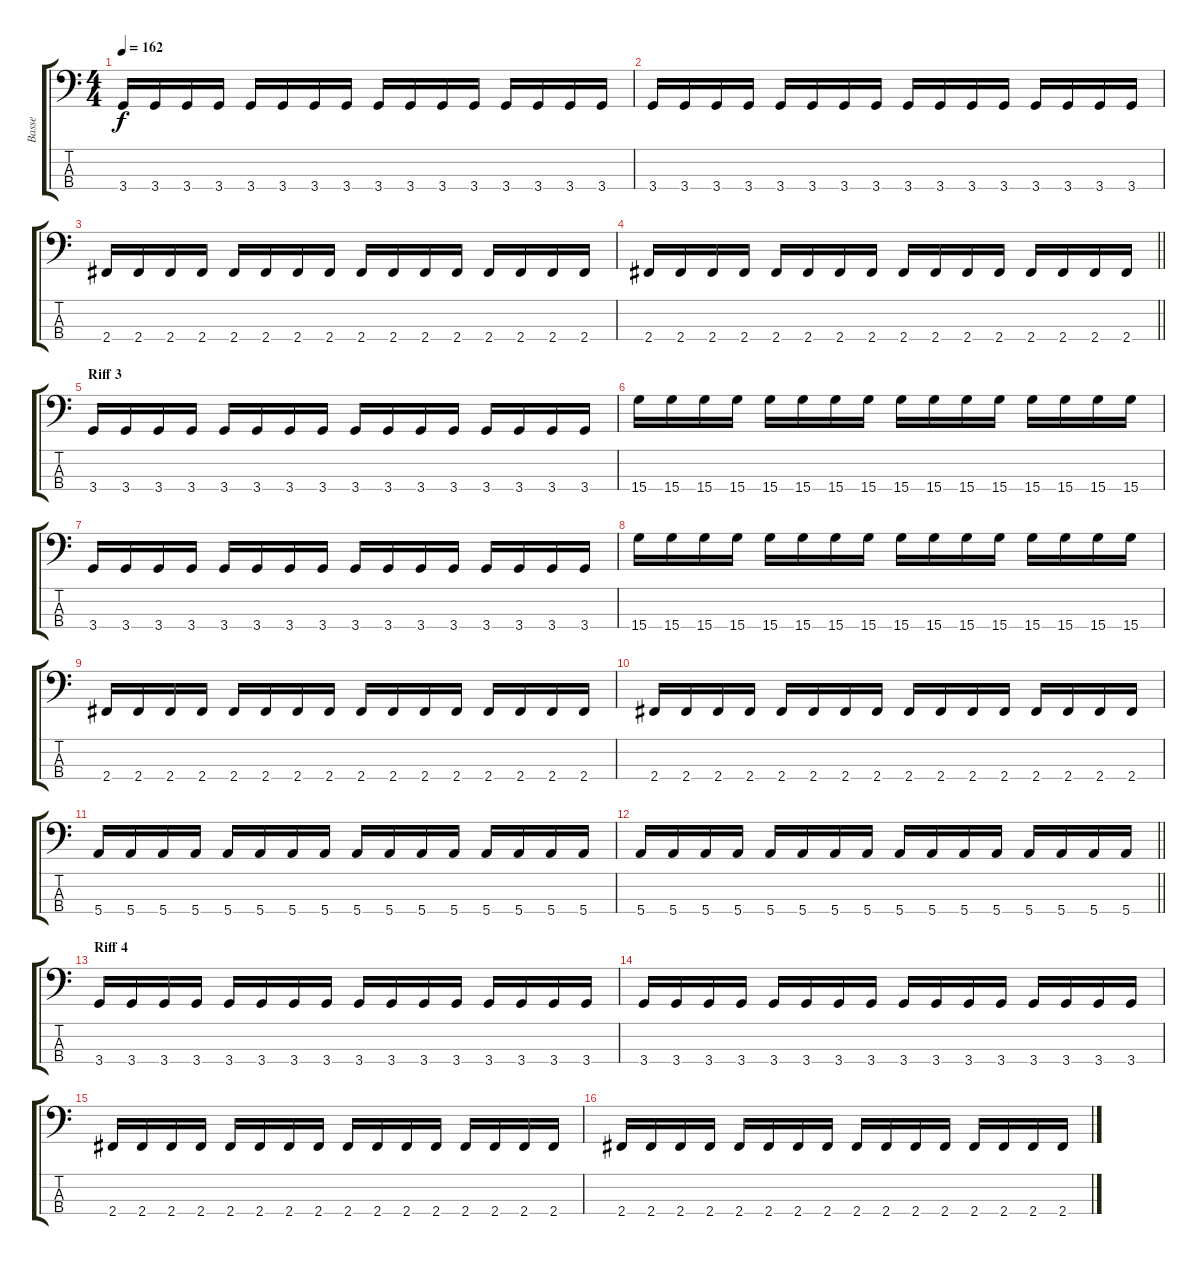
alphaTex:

\track ("Basse" "Basse") {instrument electricbassfinger}
\staff {score tabs}
\tuning (G2 D2 A1 E1) {hide}
\ts (4 4)
\tempo 162
\clef f4
\ks c
3.4.16{dy f} 3.4.16 3.4.16 3.4.16 3.4.16 3.4.16 3.4.16 3.4.16 3.4.16 3.4.16 3.4.16 3.4.16 3.4.16 3.4.16 3.4.16 3.4.16 |
3.4.16 3.4.16 3.4.16 3.4.16 3.4.16 3.4.16 3.4.16 3.4.16 3.4.16 3.4.16 3.4.16 3.4.16 3.4.16 3.4.16 3.4.16 3.4.16 |
2.4.16 2.4.16 2.4.16 2.4.16 2.4.16 2.4.16 2.4.16 2.4.16 2.4.16 2.4.16 2.4.16 2.4.16 2.4.16 2.4.16 2.4.16 2.4.16 |
\barLineRight lightlight
2.4.16 2.4.16 2.4.16 2.4.16 2.4.16 2.4.16 2.4.16 2.4.16 2.4.16 2.4.16 2.4.16 2.4.16 2.4.16 2.4.16 2.4.16 2.4.16 |
\section ("" "Riff 3")
3.4.16 3.4.16 3.4.16 3.4.16 3.4.16 3.4.16 3.4.16 3.4.16 3.4.16 3.4.16 3.4.16 3.4.16 3.4.16 3.4.16 3.4.16 3.4.16 |
15.4.16 15.4.16 15.4.16 15.4.16 15.4.16 15.4.16 15.4.16 15.4.16 15.4.16 15.4.16 15.4.16 15.4.16 15.4.16 15.4.16 15.4.16 15.4.16 |
3.4.16 3.4.16 3.4.16 3.4.16 3.4.16 3.4.16 3.4.16 3.4.16 3.4.16 3.4.16 3.4.16 3.4.16 3.4.16 3.4.16 3.4.16 3.4.16 |
15.4.16 15.4.16 15.4.16 15.4.16 15.4.16 15.4.16 15.4.16 15.4.16 15.4.16 15.4.16 15.4.16 15.4.16 15.4.16 15.4.16 15.4.16 15.4.16 |
2.4.16 2.4.16 2.4.16 2.4.16 2.4.16 2.4.16 2.4.16 2.4.16 2.4.16 2.4.16 2.4.16 2.4.16 2.4.16 2.4.16 2.4.16 2.4.16 |
2.4.16 2.4.16 2.4.16 2.4.16 2.4.16 2.4.16 2.4.16 2.4.16 2.4.16 2.4.16 2.4.16 2.4.16 2.4.16 2.4.16 2.4.16 2.4.16 |
5.4.16 5.4.16 5.4.16 5.4.16 5.4.16 5.4.16 5.4.16 5.4.16 5.4.16 5.4.16 5.4.16 5.4.16 5.4.16 5.4.16 5.4.16 5.4.16 |
\barLineRight lightlight
5.4.16 5.4.16 5.4.16 5.4.16 5.4.16 5.4.16 5.4.16 5.4.16 5.4.16 5.4.16 5.4.16 5.4.16 5.4.16 5.4.16 5.4.16 5.4.16 |
\section ("" "Riff 4")
3.4.16 3.4.16 3.4.16 3.4.16 3.4.16 3.4.16 3.4.16 3.4.16 3.4.16 3.4.16 3.4.16 3.4.16 3.4.16 3.4.16 3.4.16 3.4.16 |
3.4.16 3.4.16 3.4.16 3.4.16 3.4.16 3.4.16 3.4.16 3.4.16 3.4.16 3.4.16 3.4.16 3.4.16 3.4.16 3.4.16 3.4.16 3.4.16 |
2.4.16 2.4.16 2.4.16 2.4.16 2.4.16 2.4.16 2.4.16 2.4.16 2.4.16 2.4.16 2.4.16 2.4.16 2.4.16 2.4.16 2.4.16 2.4.16 |
2.4.16 2.4.16 2.4.16 2.4.16 2.4.16 2.4.16 2.4.16 2.4.16 2.4.16 2.4.16 2.4.16 2.4.16 2.4.16 2.4.16 2.4.16 2.4.16
